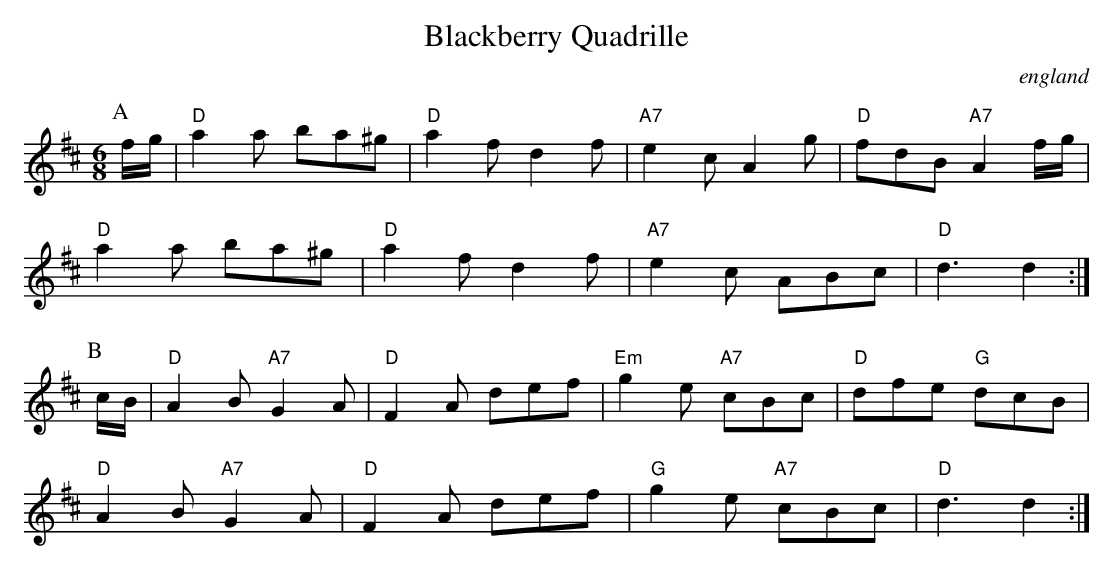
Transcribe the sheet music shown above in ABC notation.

X:1
T:Blackberry Quadrille
O:england
M:6/8
K:D
P:A
f/2g/2|"D"a2a ba^g|"D"a2f d2f|"A7"e2c A2g|"D"fdB "A7"A2f/2g/2|
"D"a2a ba^g|"D"a2f d2f|"A7"e2c ABc|"D"d3 d2:|
P:B
c/2B/2|"D"A2B "A7"G2A|"D"F2A def|"Em"g2e "A7"cBc|"D"dfe "G"dcB|
"D"A2B "A7"G2A|"D"F2A def|"G"g2e "A7"cBc|"D"d3 d2:|
